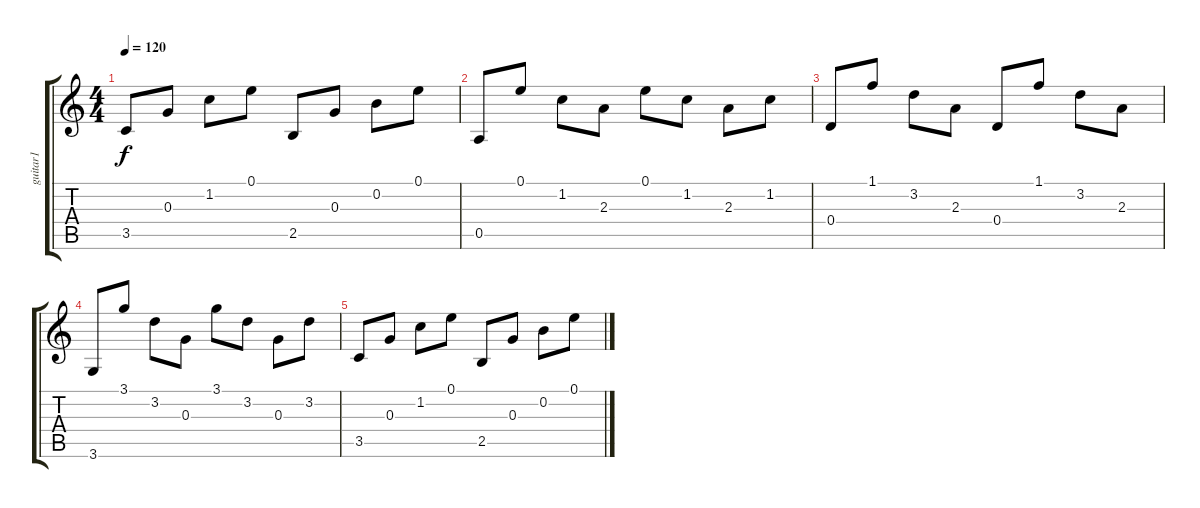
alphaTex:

\track ("guitar1" "guitar1") {instrument acousticguitarnylon}
\staff {score tabs}
\tuning (E4 B3 G3 D3 A2 E2) {hide}
\ts (4 4)
\tempo 120
\clef g2
\ks c
3.5.8{dy f} 0.3.8 1.2.8 0.1.8 2.5.8 0.3.8 0.2.8 0.1.8 |
0.5.8 0.1.8 1.2.8 2.3.8 0.1.8 1.2.8 2.3.8 1.2.8 |
0.4.8 1.1.8 3.2.8 2.3.8 0.4.8 1.1.8 3.2.8 2.3.8 |
3.6.8 3.1.8 3.2.8 0.3.8 3.1.8 3.2.8 0.3.8 3.2.8 |
3.5.8 0.3.8 1.2.8 0.1.8 2.5.8 0.3.8 0.2.8 0.1.8
